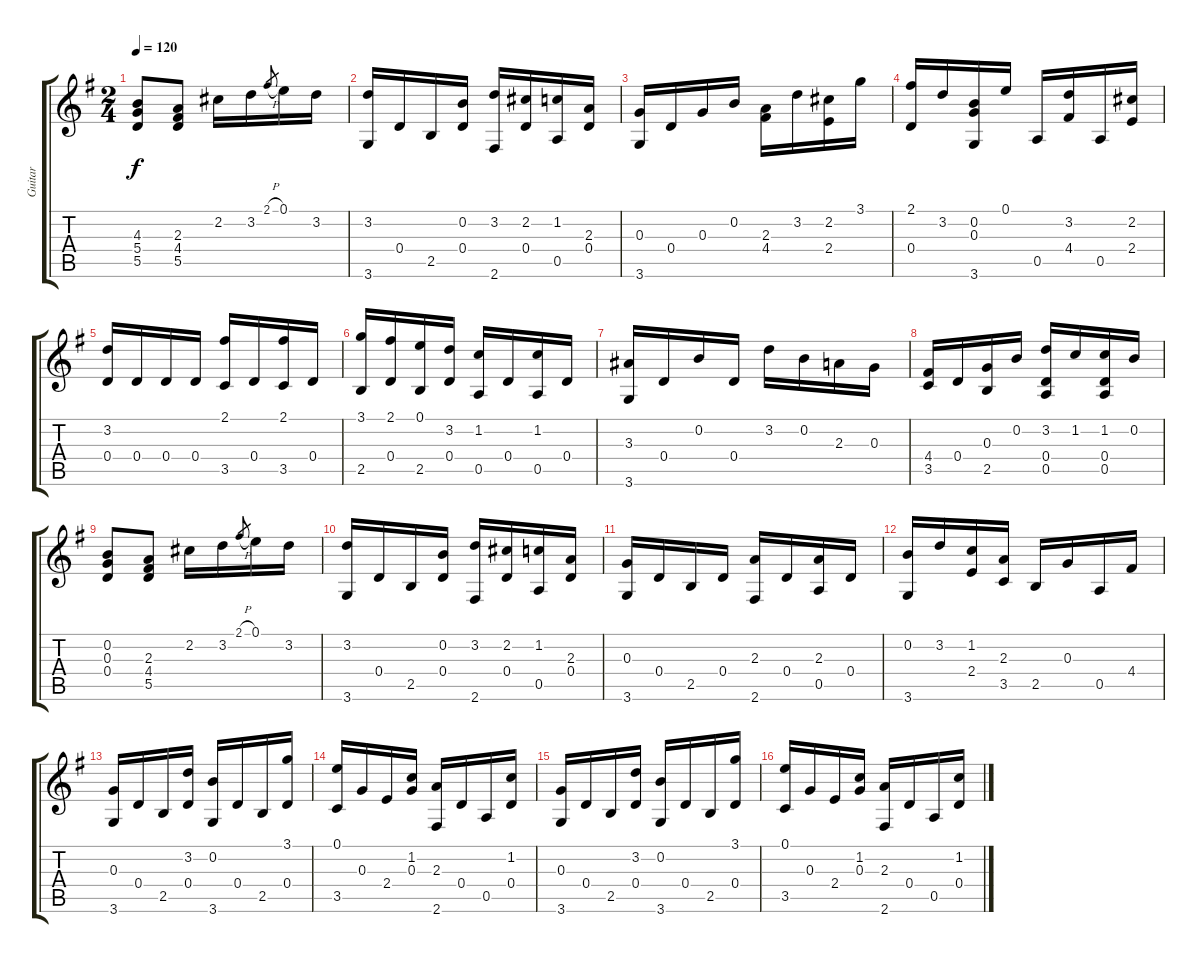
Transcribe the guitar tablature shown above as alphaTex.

\track ("Guitar" "Guitar") {instrument acousticguitarnylon}
\staff {score tabs}
\tuning (E4 B3 G3 D3 A2 E2) {hide}
\ts (2 4)
\tempo 120
\clef g2
\ks g
(4.3 5.4 5.5).8{dy f} (2.3 4.4 5.5).8 2.2.16 3.2.16 2.1{h}.8{gr} 0.1.16 3.2.16 |
(3.2 3.6).16 0.4.16 2.5.16 (0.2 0.4).16 (3.2 2.6).16 (2.2 0.4).16 (1.2 0.5).16 (2.3 0.4).16 |
(0.3 3.6).16 0.4.16 0.3.16 0.2.16 (2.3 4.4).16 3.2.16 (2.2 2.4).16 3.1.16 |
(2.1 0.4).16 3.2.16 (0.2 0.3 3.6).16 0.1.16 0.5.16 (3.2 4.4).16 0.5.16 (2.2 2.4).16 |
(3.2 0.4).16 0.4.16 0.4.16 0.4.16 (2.1 3.5).16 0.4.16 (2.1 3.5).16 0.4.16 |
(3.1 2.5).16 (2.1 0.4).16 (0.1 2.5).16 (3.2 0.4).16 (1.2 0.5).16 0.4.16 (1.2 0.5).16 0.4.16 |
(3.3 3.6).16 0.4.16 0.2.16 0.4.16 3.2.16 0.2.16 2.3.16 0.3.16 |
(4.4 3.5).16 0.4.16 (0.3 2.5).16 0.2.16 (3.2 0.4 0.5).16 1.2.16 (1.2 0.4 0.5).16 0.2.16 |
(0.2 0.3 0.4).8 (2.3 4.4 5.5).8 2.2.16 3.2.16 2.1{h}.8{gr} 0.1.16 3.2.16 |
(3.2 3.6).16 0.4.16 2.5.16 (0.2 0.4).16 (3.2 2.6).16 (2.2 0.4).16 (1.2 0.5).16 (2.3 0.4).16 |
(0.3 3.6).16 0.4.16 2.5.16 0.4.16 (2.3 2.6).16 0.4.16 (2.3 0.5).16 0.4.16 |
(0.2 3.6).16 3.2.16 (1.2 2.4).16 (2.3 3.5).16 2.5.16 0.3.16 0.5.16 4.4.16 |
(0.3 3.6).16 0.4.16 2.5.16 (3.2 0.4).16 (0.2 3.6).16 0.4.16 2.5.16 (3.1 0.4).16 |
(0.1 3.5).16 0.3.16 2.4.16 (1.2 0.3).16 (2.3 2.6).16 0.4.16 0.5.16 (1.2 0.4).16 |
(0.3 3.6).16 0.4.16 2.5.16 (3.2 0.4).16 (0.2 3.6).16 0.4.16 2.5.16 (3.1 0.4).16 |
(0.1 3.5).16 0.3.16 2.4.16 (1.2 0.3).16 (2.3 2.6).16 0.4.16 0.5.16 (1.2 0.4).16
